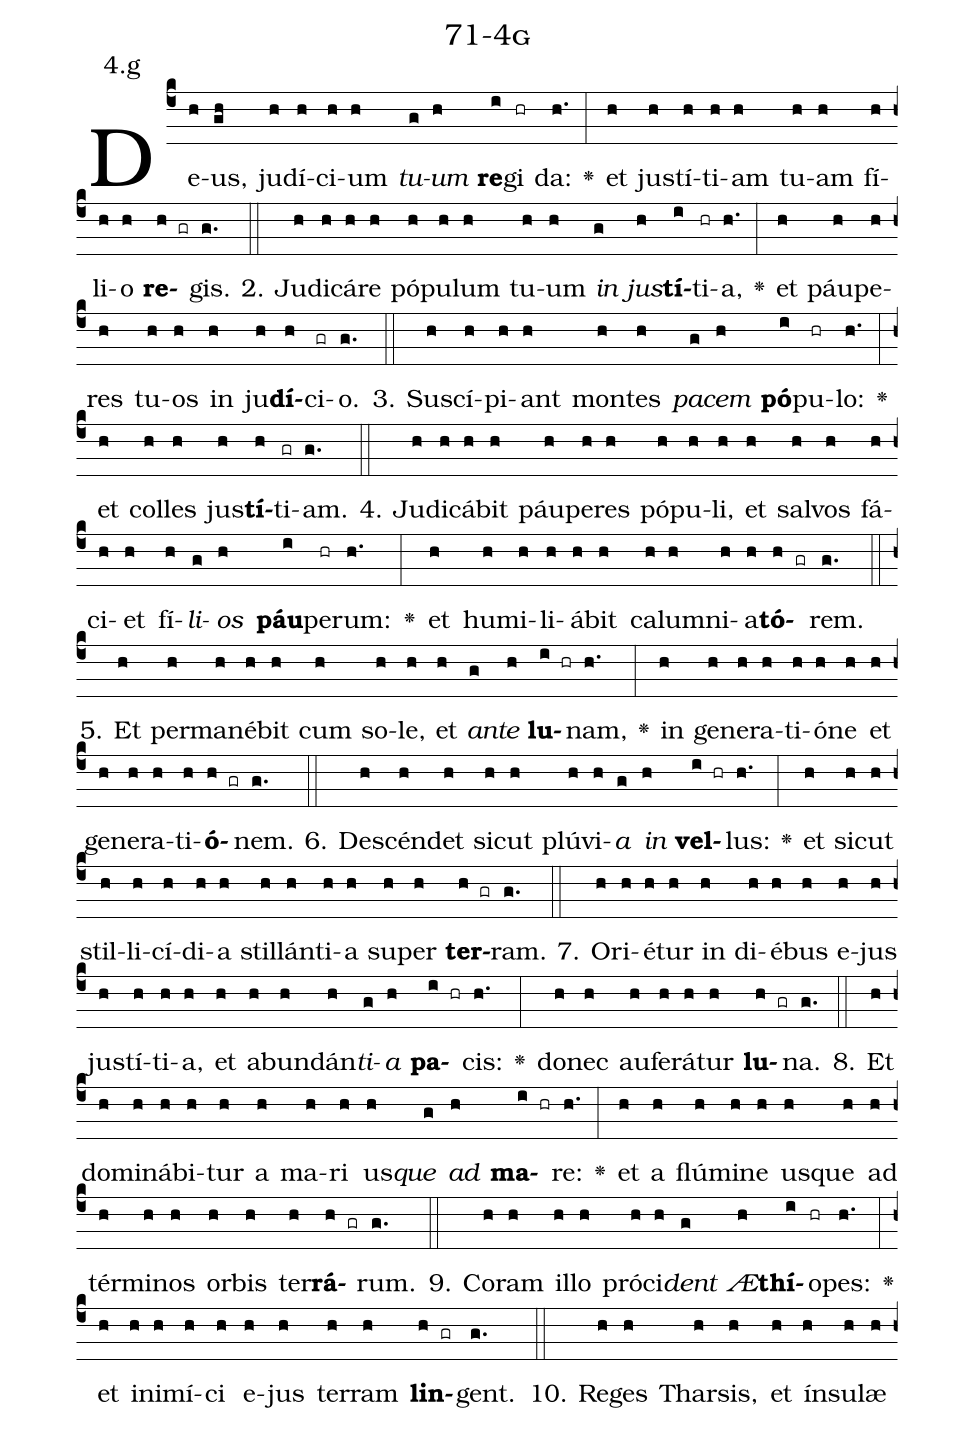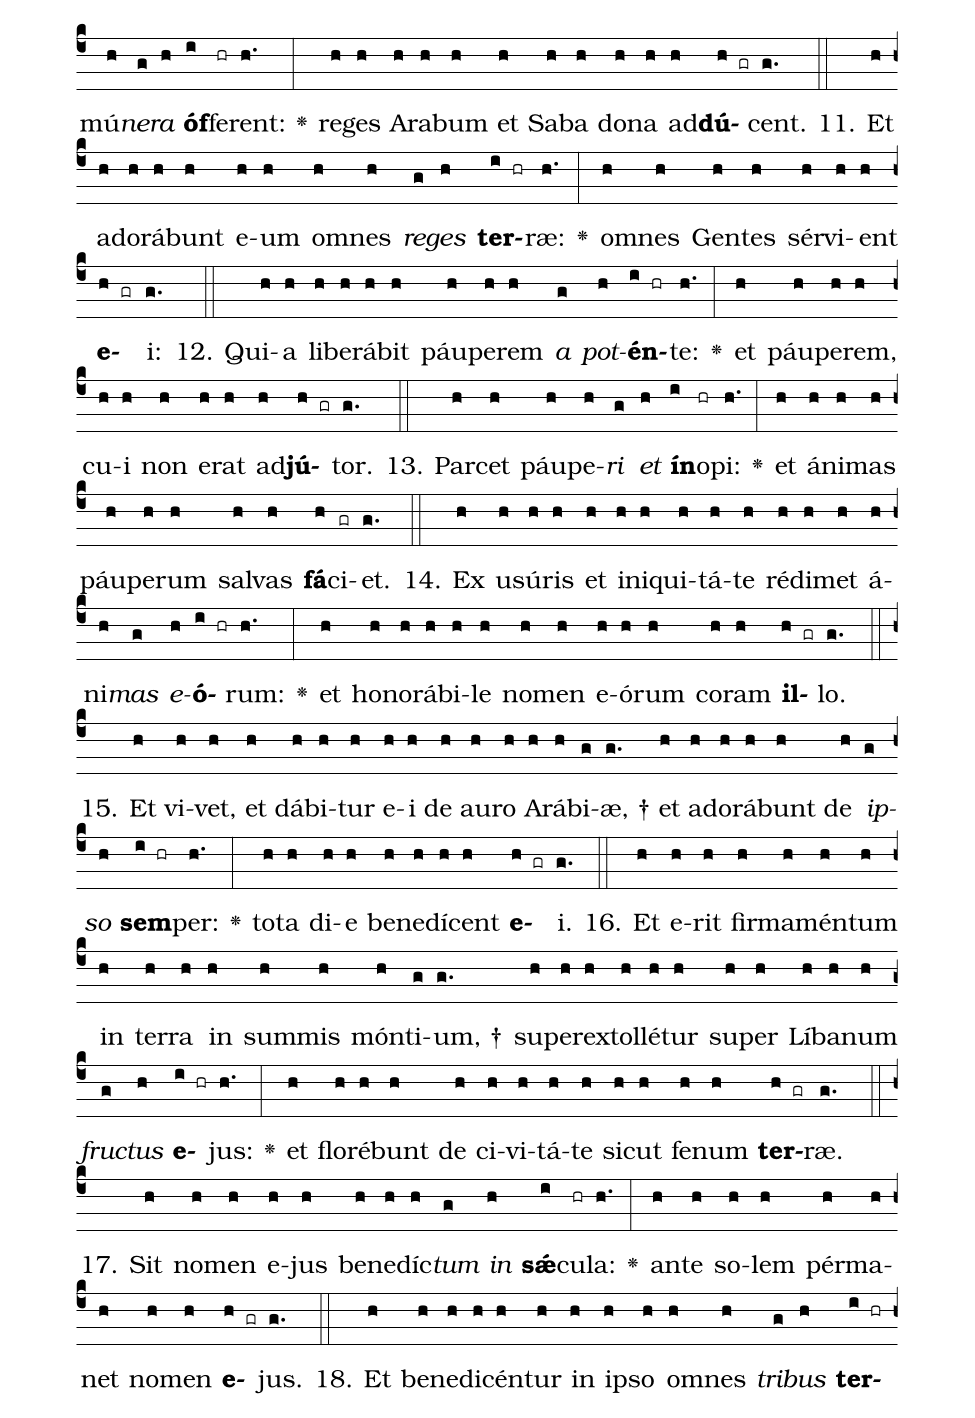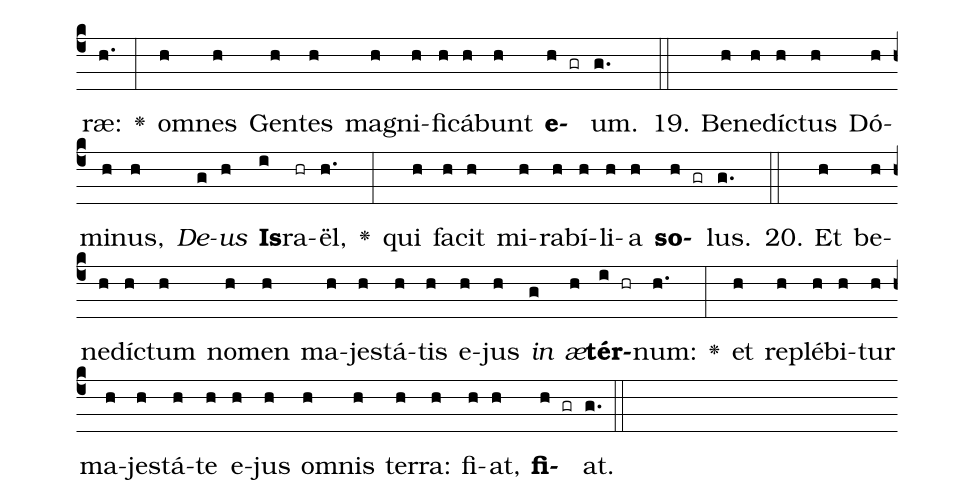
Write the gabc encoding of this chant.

name: 71-4g;
annotation: 4.g;
%%
(c4)De(h)us,(gh) ju(h)dí(h)ci(h)um(h) <i>tu</i>(g)<i>um</i>(h) <b>re</b>(i)gi(hr) da:(h.) <v>\greheightstar</v>(:) et(h) jus(h)tí(h)ti(h)am(h) tu(h)am(h) fí(h)li(h)o(h) <b>re</b>(h gr)gis.(g.) (::)
2. Ju(h)di(h)cá(h)re(h) pó(h)pu(h)lum(h) tu(h)um(h) <i>in</i>(g) <i>jus</i>(h)<b>tí</b>(i)ti(hr)a,(h.) <v>\greheightstar</v>(:) et(h) páu(h)pe(h)res(h) tu(h)os(h) in(h) ju(h)<b>dí</b>(h)ci(gr)o.(g.) (::)
3. Su(h)scí(h)pi(h)ant(h) mon(h)tes(h) <i>pa</i>(g)<i>cem</i>(h) <b>pó</b>(i)pu(hr)lo:(h.) <v>\greheightstar</v>(:) et(h) col(h)les(h) jus(h)<b>tí</b>(h)ti(gr)am.(g.) (::)
4. Ju(h)di(h)cá(h)bit(h) páu(h)pe(h)res(h) pó(h)pu(h)li,(h) et(h) sal(h)vos(h) fá(h)ci(h)et(h) fí(h)<i>li</i>(g)<i>os</i>(h) <b>páu</b>(i)pe(hr)rum:(h.) <v>\greheightstar</v>(:) et(h) hu(h)mi(h)li(h)á(h)bit(h) ca(h)lum(h)ni(h)a(h)<b>tó</b>(h gr)rem.(g.) (::)
5. Et(h) per(h)ma(h)né(h)bit(h) cum(h) so(h)le,(h) et(h) <i>an</i>(g)<i>te</i>(h) <b>lu</b>(i hr)nam,(h.) <v>\greheightstar</v>(:) in(h) ge(h)ne(h)ra(h)ti(h)ó(h)ne(h) et(h) ge(h)ne(h)ra(h)ti(h)<b>ó</b>(h gr)nem.(g.) (::)
6. De(h)scén(h)det(h) sic(h)ut(h) plú(h)vi(h)<i>a</i>(g) <i>in</i>(h) <b>vel</b>(i hr)lus:(h.) <v>\greheightstar</v>(:) et(h) sic(h)ut(h) stil(h)li(h)cí(h)di(h)a(h) stil(h)lán(h)ti(h)a(h) su(h)per(h) <b>ter</b>(h gr)ram.(g.) (::)
7. O(h)ri(h)é(h)tur(h) in(h) di(h)é(h)bus(h) e(h)jus(h) jus(h)tí(h)ti(h)a,(h) et(h) ab(h)un(h)dán(h)<i>ti</i>(g)<i>a</i>(h) <b>pa</b>(i hr)cis:(h.) <v>\greheightstar</v>(:) do(h)nec(h) au(h)fe(h)rá(h)tur(h) <b>lu</b>(h gr)na.(g.) (::)
8. Et(h) do(h)mi(h)ná(h)bi(h)tur(h) a(h) ma(h)ri(h) us(h)<i>que</i>(g) <i>ad</i>(h) <b>ma</b>(i hr)re:(h.) <v>\greheightstar</v>(:) et(h) a(h) flú(h)mi(h)ne(h) us(h)que(h) ad(h) tér(h)mi(h)nos(h) or(h)bis(h) ter(h)<b>rá</b>(h gr)rum.(g.) (::)
9. Co(h)ram(h) il(h)lo(h) pró(h)ci(h)<i>dent</i>(g) <i>Æ</i>(h)<b>thí</b>(i)o(hr)pes:(h.) <v>\greheightstar</v>(:) et(h) in(h)i(h)mí(h)ci(h) e(h)jus(h) ter(h)ram(h) <b>lin</b>(h gr)gent.(g.) (::)
10. Re(h)ges(h) Thar(h)sis,(h) et(h) ín(h)su(h)læ(h) mú(h)<i>ne</i>(g)<i>ra</i>(h) <b>óf</b>(i)fe(hr)rent:(h.) <v>\greheightstar</v>(:) re(h)ges(h) A(h)ra(h)bum(h) et(h) Sa(h)ba(h) do(h)na(h) ad(h)<b>dú</b>(h gr)cent.(g.) (::)
11. Et(h) ad(h)o(h)rá(h)bunt(h) e(h)um(h) om(h)nes(h) <i>re</i>(g)<i>ges</i>(h) <b>ter</b>(i hr)ræ:(h.) <v>\greheightstar</v>(:) om(h)nes(h) Gen(h)tes(h) sér(h)vi(h)ent(h) <b>e</b>(h gr)i:(g.) (::)
12. Qui(h)a(h) li(h)be(h)rá(h)bit(h) páu(h)pe(h)rem(h) <i>a</i>(g) <i>pot</i>(h)<b>én</b>(i hr)te:(h.) <v>\greheightstar</v>(:) et(h) páu(h)pe(h)rem,(h) cu(h)i(h) non(h) e(h)rat(h) ad(h)<b>jú</b>(h gr)tor.(g.) (::)
13. Par(h)cet(h) páu(h)pe(h)<i>ri</i>(g) <i>et</i>(h) <b>ín</b>(i)o(hr)pi:(h.) <v>\greheightstar</v>(:) et(h) á(h)ni(h)mas(h) páu(h)pe(h)rum(h) sal(h)vas(h) <b>fá</b>(h)ci(gr)et.(g.) (::)
14. Ex(h) u(h)sú(h)ris(h) et(h) in(h)i(h)qui(h)tá(h)te(h) réd(h)i(h)met(h) á(h)ni(h)<i>mas</i>(g) <i>e</i>(h)<b>ó</b>(i hr)rum:(h.) <v>\greheightstar</v>(:) et(h) ho(h)no(h)rá(h)bi(h)le(h) no(h)men(h) e(h)ó(h)rum(h) co(h)ram(h) <b>il</b>(h gr)lo.(g.) (::)
15. Et(h) vi(h)vet,(h) et(h) dá(h)bi(h)tur(h) e(h)i(h) de(h) au(h)ro(h) A(h)rá(h)bi(g)æ, †(g.) et(h) ad(h)o(h)rá(h)bunt(h) de(h) <i>ip</i>(g)<i>so</i>(h) <b>sem</b>(i hr)per:(h.) <v>\greheightstar</v>(:) to(h)ta(h) di(h)e(h) be(h)ne(h)dí(h)cent(h) <b>e</b>(h gr)i.(g.) (::)
16. Et(h) e(h)rit(h) fir(h)ma(h)mén(h)tum(h) in(h) ter(h)ra(h) in(h) sum(h)mis(h) món(h)ti(g)um, †(g.) su(h)per(h)ex(h)tol(h)lé(h)tur(h) su(h)per(h) Lí(h)ba(h)num(h) <i>fruc</i>(g)<i>tus</i>(h) <b>e</b>(i hr)jus:(h.) <v>\greheightstar</v>(:) et(h) flo(h)ré(h)bunt(h) de(h) ci(h)vi(h)tá(h)te(h) sic(h)ut(h) fe(h)num(h) <b>ter</b>(h gr)ræ.(g.) (::)
17. Sit(h) no(h)men(h) e(h)jus(h) be(h)ne(h)díc(h)<i>tum</i>(g) <i>in</i>(h) <b>sǽ</b>(i)cu(hr)la:(h.) <v>\greheightstar</v>(:) an(h)te(h) so(h)lem(h) pér(h)ma(h)net(h) no(h)men(h) <b>e</b>(h gr)jus.(g.) (::)
18. Et(h) be(h)ne(h)di(h)cén(h)tur(h) in(h) ip(h)so(h) om(h)nes(h) <i>tri</i>(g)<i>bus</i>(h) <b>ter</b>(i hr)ræ:(h.) <v>\greheightstar</v>(:) om(h)nes(h) Gen(h)tes(h) ma(h)gni(h)fi(h)cá(h)bunt(h) <b>e</b>(h gr)um.(g.) (::)
19. Be(h)ne(h)díc(h)tus(h) Dó(h)mi(h)nus,(h) <i>De</i>(g)<i>us</i>(h) <b>Is</b>(i)ra(hr)ël,(h.) <v>\greheightstar</v>(:) qui(h) fa(h)cit(h) mi(h)ra(h)bí(h)li(h)a(h) <b>so</b>(h gr)lus.(g.) (::)
20. Et(h) be(h)ne(h)díc(h)tum(h) no(h)men(h) ma(h)jes(h)tá(h)tis(h) e(h)jus(h) <i>in</i>(g) <i>æ</i>(h)<b>tér</b>(i hr)num:(h.) <v>\greheightstar</v>(:) et(h) re(h)plé(h)bi(h)tur(h) ma(h)jes(h)tá(h)te(h) e(h)jus(h) om(h)nis(h) ter(h)ra:(h) fi(h)at,(h) <b>fi</b>(h gr)at.(g.) (::)
